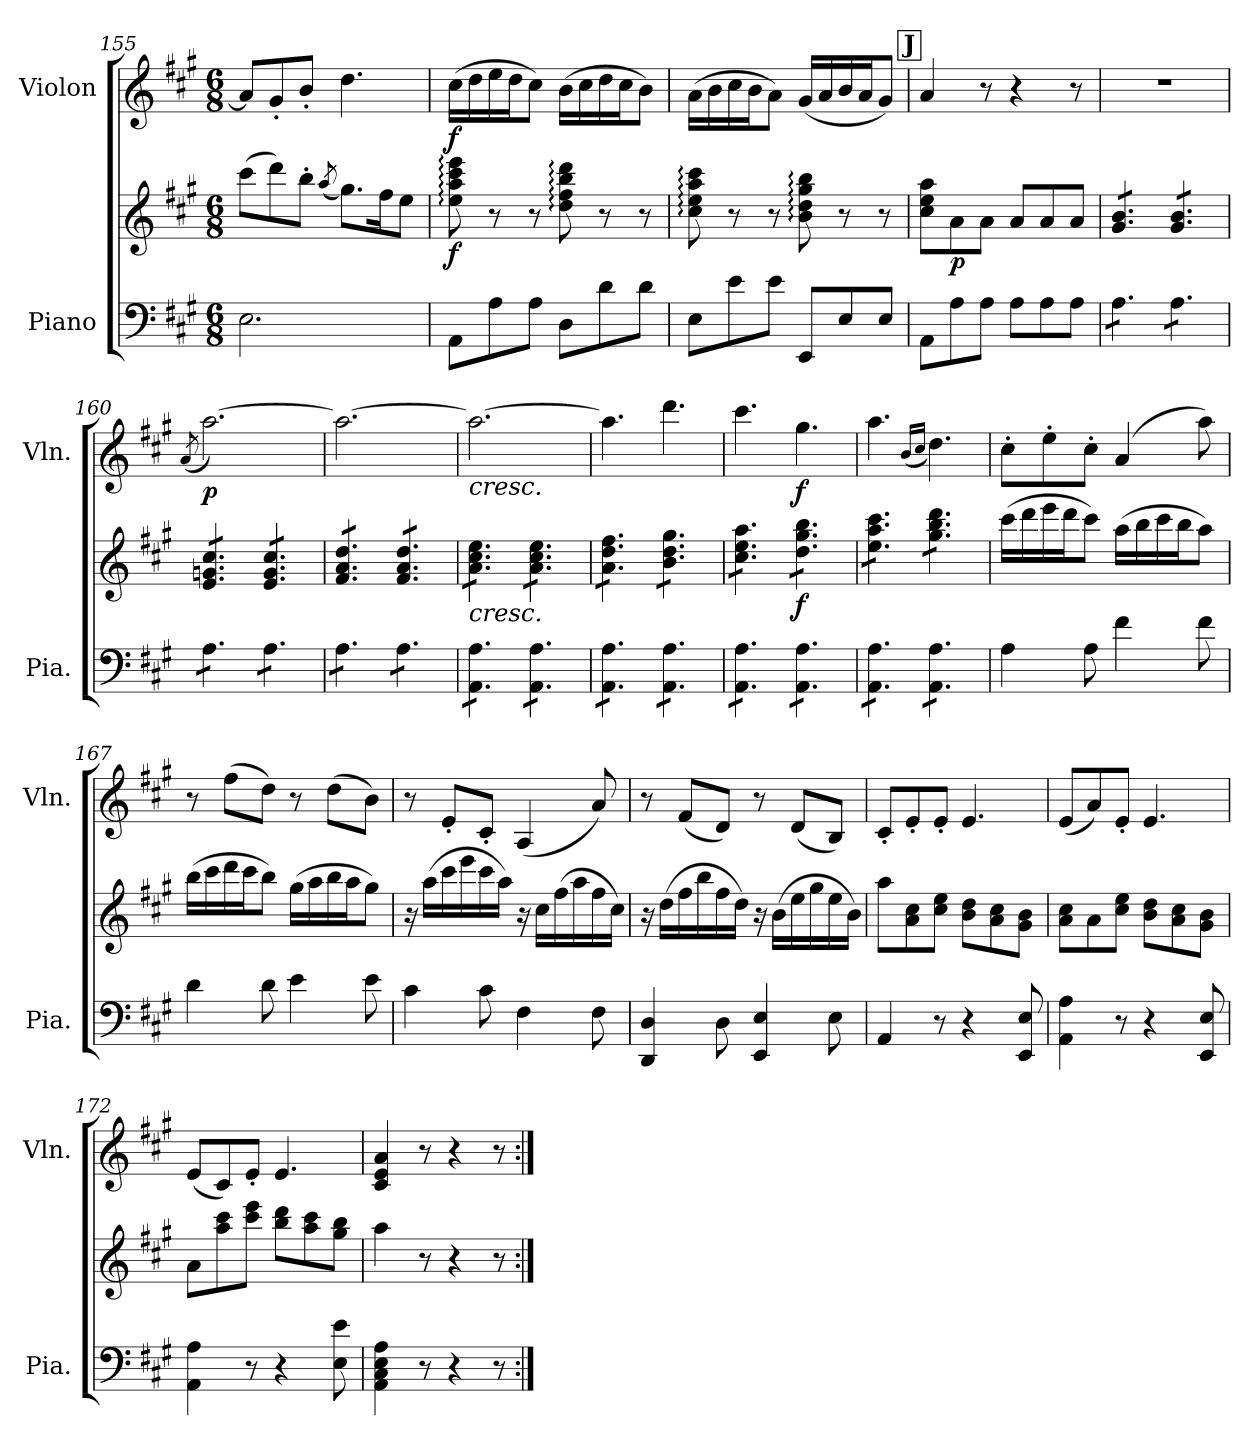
**kern	**kern	**dynam	**kern	**dynam
*part2	*part2	*part2	*part1	*part1
*staff3	*staff2	*staff2/3	*staff1	*staff1
*I"Piano	*	*	*I"Violon	*
*I'Pia.	*	*	*I'Vln.	*
*clefF4	*clefG2	*	*clefG2	*
*k[f#c#g#]	*k[f#c#g#]	*	*k[f#c#g#]	*
*M6/8	*M6/8	*	*M6/8	*
=155	=155	=155	=155	=155
2.E\	(>8ccc#\L	.	8a/L]	.
.	8ddd\)	.	8g#'/	.
.	8bb'\J	.	8b'/J	.
.	(<8qaa/	.	.	.
.	8.gg#\L)	.	4.dd\	.
.	16ff#\K	.	.	.
.	8ee\J	.	.	.
=156	=156	=156	=156	=156
!	!	!LO:DY:b	!	!LO:DY:b
8AA\L	8ee\: 8aa\: 8ccc#\: 8eee\:	f	(>16cc#\LL	f
.	.	.	16dd\	.
8A\	8r	.	16ee\	.
.	.	.	16dd\J	.
8A\J	8r	.	8cc#\J)	.
8D\L	8dd\: 8ff#\: 8bb\: 8ddd\:	.	(>16b\LL	.
.	.	.	16cc#\	.
8d\	8r	.	16dd\	.
.	.	.	16cc#\J	.
8d\J	8r	.	8b\J)	.
=157	=157	=157	=157	=157
8E\L	8cc#\: 8ee\: 8aa\: 8ccc#\:	.	(>16a\LL	.
.	.	.	16b\	.
8e\	8r	.	16cc#\	.
.	.	.	16b\J	.
8e\J	8r	.	8a\J)	.
8EE/L	8b\: 8dd\: 8gg#\: 8bb\:	.	(<16g#/LL	.
.	.	.	16a/	.
8E/	8r	.	16b/	.
.	.	.	16a/J	.
8E/J	8r	.	8g#/J)	.
!!LO:LB:g=z
!!LO:REH:place=s1:a:B:fs=14:t=J
=158	=158	=158	=158	=158
8AA\L	8cc#\ 8ee\ 8aa\L	.	4a/	.
!	!	!LO:DY:b	!	!
8A\	8a\	p	.	.
8A\J	8a\J	.	8r	.
8A\L	8a/L	.	4r	.
8A\	8a/	.	.	.
8A\J	8a/J	.	8r	.
=159	=159	=159	=159	=159
*tremolo	*	*	*	*
*	*tremolo	*	*	*
8A\L	8g#/ 8b/L	.	2.r	.
8A\	8g#/ 8b/	.	.	.
8A\J	8g#/ 8b/J	.	.	.
8A\L	8g#/ 8b/L	.	.	.
8A\	8g#/ 8b/	.	.	.
8A\J	8g#/ 8b/J	.	.	.
=160	=160	=160	=160	=160
.	.	.	(<8qa/	.
!	!	!	!	!LO:DY:b
8A\L	8e/ 8gn/ 8cc#/L	.	[2.aa\)	p
8A\	8e/ 8gn/ 8cc#/	.	.	.
8A\J	8e/ 8gn/ 8cc#/J	.	.	.
8A\L	8e/ 8g/ 8cc#/L	.	.	.
8A\	8e/ 8g/ 8cc#/	.	.	.
8A\J	8e/ 8g/ 8cc#/J	.	.	.
=161	=161	=161	=161	=161
8A\L	8f#/ 8a/ 8dd/L	.	2.aa\_	.
8A\	8f#/ 8a/ 8dd/	.	.	.
8A\J	8f#/ 8a/ 8dd/J	.	.	.
8A\L	8f#/ 8a/ 8dd/L	.	.	.
8A\	8f#/ 8a/ 8dd/	.	.	.
8A\J	8f#/ 8a/ 8dd/J	.	.	.
=162	=162	=162	=162	=162
!	!	!	!LO:TX:b:i:t=cresc.	!
!	!LO:TX:b:i:t=cresc.	!	!	!
8AA\ 8A\L	8a\ 8cc#\ 8ee\L	.	2.aa\_	.
8AA\ 8A\	8a\ 8cc#\ 8ee\	.	.	.
8AA\ 8A\J	8a\ 8cc#\ 8ee\J	.	.	.
8AA\ 8A\L	8a\ 8cc#\ 8ee\L	.	.	.
8AA\ 8A\	8a\ 8cc#\ 8ee\	.	.	.
8AA\ 8A\J	8a\ 8cc#\ 8ee\J	.	.	.
=163	=163	=163	=163	=163
8AA\ 8A\L	8a\ 8dd\ 8ff#\L	.	4.aa\]	.
8AA\ 8A\	8a\ 8dd\ 8ff#\	.	.	.
8AA\ 8A\J	8a\ 8dd\ 8ff#\J	.	.	.
8AA\ 8A\L	8b\ 8dd\ 8gg#\L	.	4.ddd\	.
8AA\ 8A\	8b\ 8dd\ 8gg#\	.	.	.
8AA\ 8A\J	8b\ 8dd\ 8gg#\J	.	.	.
=164	=164	=164	=164	=164
8AA\ 8A\L	8cc#\ 8ee\ 8aa\L	.	4.ccc#\	.
8AA\ 8A\	8cc#\ 8ee\ 8aa\	.	.	.
8AA\ 8A\J	8cc#\ 8ee\ 8aa\J	.	.	.
!	!	!LO:DY:b	!	!LO:DY:b
8AA\ 8A\L	8dd\ 8gg#\ 8bb\L	f	4.gg#\	f
8AA\ 8A\	8dd\ 8gg#\ 8bb\	.	.	.
8AA\ 8A\J	8dd\ 8gg#\ 8bb\J	.	.	.
=165	=165	=165	=165	=165
8AA\ 8A\L	8ee\ 8aa\ 8ccc#\L	.	4.aa\	.
8AA\ 8A\	8ee\ 8aa\ 8ccc#\	.	.	.
8AA\ 8A\J	8ee\ 8aa\ 8ccc#\J	.	.	.
.	.	.	(<16qb/LL	.
.	.	.	16qcc#/JJ	.
8AA\ 8A\L	8gg#\ 8bb\ 8ddd\L	.	4.dd\)	.
8AA\ 8A\	8gg#\ 8bb\ 8ddd\	.	.	.
8AA\ 8A\J	8gg#\ 8bb\ 8ddd\J	.	.	.
*	*Xtremolo	*	*	*
*Xtremolo	*	*	*	*
=166	=166	=166	=166	=166
4A\	(>16ccc#\LL	.	8cc#'\L	.
.	16ddd\	.	.	.
.	16eee\	.	8ee'\	.
.	16ddd\J	.	.	.
8A\	8ccc#\J)	.	8cc#'\J	.
4f#\	(>16aa\LL	.	(>4a/	.
.	16bb\	.	.	.
.	16ccc#\	.	.	.
.	16bb\J	.	.	.
8f#\	8aa\J)	.	8aa\)	.
!!LO:LB:g=z
=167	=167	=167	=167	=167
4d\	(>16bb\LL	.	8r	.
.	16ccc#\	.	.	.
.	16ddd\	.	(>8ff#\L	.
.	16ccc#\J	.	.	.
8d\	8bb\J)	.	8dd\J)	.
4e\	(>16gg#\LL	.	8r	.
.	16aa\	.	.	.
.	16bb\	.	(>8dd\L	.
.	16aa\J	.	.	.
8e\	8gg#\J)	.	8b\J)	.
=168	=168	=168	=168	=168
4c#\	16r	.	8r	.
.	(>16aa\LL	.	.	.
.	16ccc#\	.	8e'/L	.
.	16eee\	.	.	.
8c#\	16ccc#\	.	8c#'/J	.
.	16aa\JJ)	.	.	.
4F#\	16r	.	(<4A/	.
.	16cc#\LL	.	.	.
.	(>16ff#\	.	.	.
.	16aa\	.	.	.
8F#\	16ff#\	.	8a/)	.
.	16cc#\JJ)	.	.	.
=169	=169	=169	=169	=169
4DD/ 4D/	16r	.	8r	.
.	(>16dd\LL	.	.	.
.	16ff#\	.	(<8f#/L	.
.	16bb\	.	.	.
8D\	16ff#\	.	8d/J)	.
.	16dd\JJ)	.	.	.
4EE/ 4E/	16r	.	8r	.
.	(>16b\LL	.	.	.
.	16ee\	.	(<8d/L	.
.	16gg#\	.	.	.
8E\	16ee\	.	8B/J)	.
.	16b\JJ)	.	.	.
=170	=170	=170	=170	=170
4AA/	8aa\L	.	8c#'/L	.
.	8a\ 8cc#\	.	8e'/	.
8r	8cc#\ 8ee\J	.	8e'/J	.
4r	8b\ 8dd\L	.	4.e/	.
.	8a\ 8cc#\	.	.	.
8EE/ 8E/	8g#\ 8b\J	.	.	.
=171	=171	=171	=171	=171
4AA\ 4A\	8a\ 8cc#\L	.	(<8e/L	.
.	8a\	.	8a/)	.
8r	8cc#\ 8ee\J	.	8e'/J	.
4r	8b\ 8dd\L	.	4.e/	.
.	8a\ 8cc#\	.	.	.
8EE/ 8E/	8g#\ 8b\J	.	.	.
=172	=172	=172	=172	=172
4AA\ 4A\	8a\L	.	(<8e/L	.
.	8aa\ 8ccc#\	.	8c#/)	.
8r	8ccc#\ 8eee\J	.	8e'/J	.
4r	8bb\ 8ddd\L	.	4.e/	.
.	8aa\ 8ccc#\	.	.	.
8E\ 8e\	8gg#\ 8bb\J	.	.	.
!!LO:PB:g=z
=173	=173	=173	=173	=173
4AA\ 4C#\ 4E\ 4A\	4aa\	.	4c#/ 4e/ 4a/	.
8r	8r	.	8r	.
4r	4r	.	4r	.
8r	8r	.	8r	.
=:|!	=:|!	=:|!	=:|!	=:|!
*-	*-	*-	*-	*-
